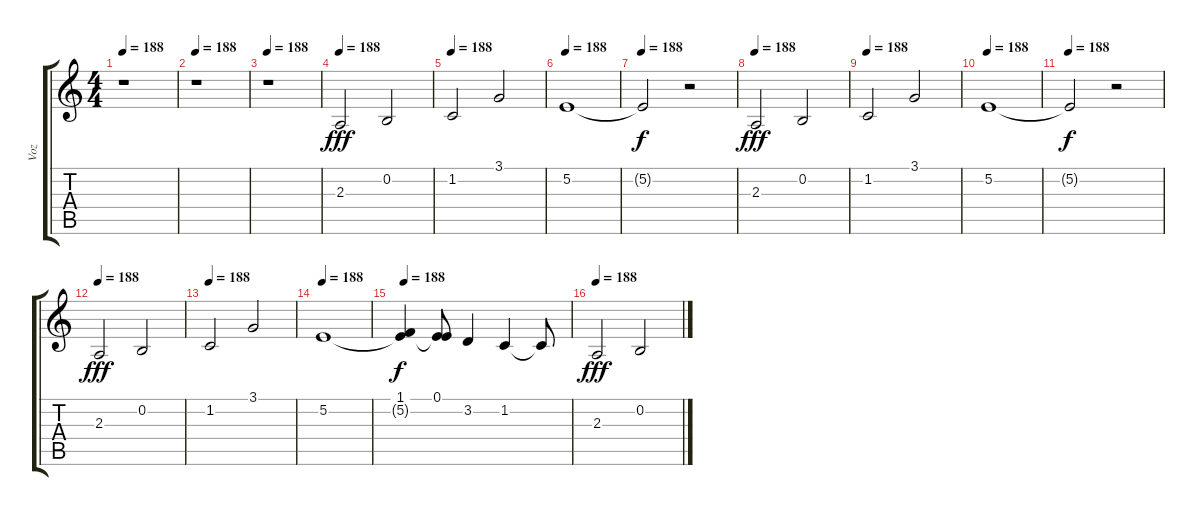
\track ("Voz" "Voz") {instrument lead1square}
\staff {score tabs}
\tuning (E4 B3 G3 D3 A2 E2) {hide}
\ts (4 4)
\tempo 188
\clef g2
\ks c
r.1{dy f} |
\tempo 188
r.1 |
\tempo 188
r.1 |
\tempo 188
2.3.2{dy fff} 0.2.2 |
\tempo 188
1.2.2 3.1.2 |
\tempo 188
5.2.1 |
\tempo 188
5.2{t}.2{dy f} r.2 |
\tempo 188
2.3.2{dy fff} 0.2.2 |
\tempo 188
1.2.2 3.1.2 |
\tempo 188
5.2.1 |
\tempo 188
5.2{t}.2{dy f} r.2 |
\tempo 188
2.3.2{dy fff} 0.2.2 |
\tempo 188
1.2.2 3.1.2 |
\tempo 188
5.2.1 |
\tempo 188
(1.1 5.2{t}).4{dy f} (0.1 5.2{t}).8 3.2.4 1.2.4 1.2{t}.8 |
\tempo 188
2.3.2{dy fff} 0.2.2
